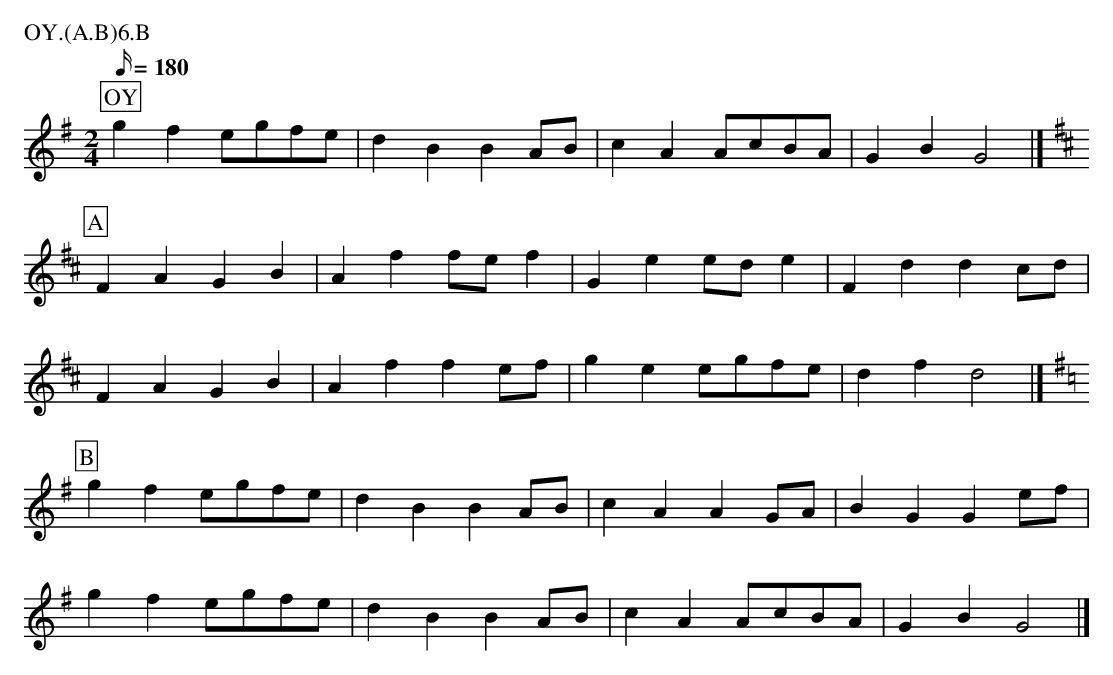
X:1
T:Jenny Lind Upton upon Severn
W: Learned from Grand Union Morris in Jan 2000
W: one long stick, one short stick
W: Sequence (usual Upton):
W: A: OY
W: A: Rounds
W: B: DF - stick clashing while hopping
W: A: Cross over
W: B: DF
W: A: Three Tops
W: B: DF
W: A: Three Bottoms
W: B: DF
W: A: Hey
W: B: DF
W: A: Rounds
W: B: DF
W: B: DF fast
M:2/4
Q:180
L:1/8
P:OY.(A.B)6.B
K:G
P:OY
g2f2 egfe|d2B2 B2AB|c2A2 AcBA|G2B2 G4 |]
K: D
P:A
F2A2 G2B2|A2f2 fe f2|G2e2 ed e2|F2d2 d2cd|
F2A2 G2B2|A2f2 f2ef|g2e2 egfe|d2f2 d4  |]
P:B
K:G
g2f2 egfe|d2B2 B2AB|c2A2 A2GA|B2G2 G2ef|
g2f2 egfe|d2B2 B2AB|c2A2 AcBA|G2B2 G4  |]
